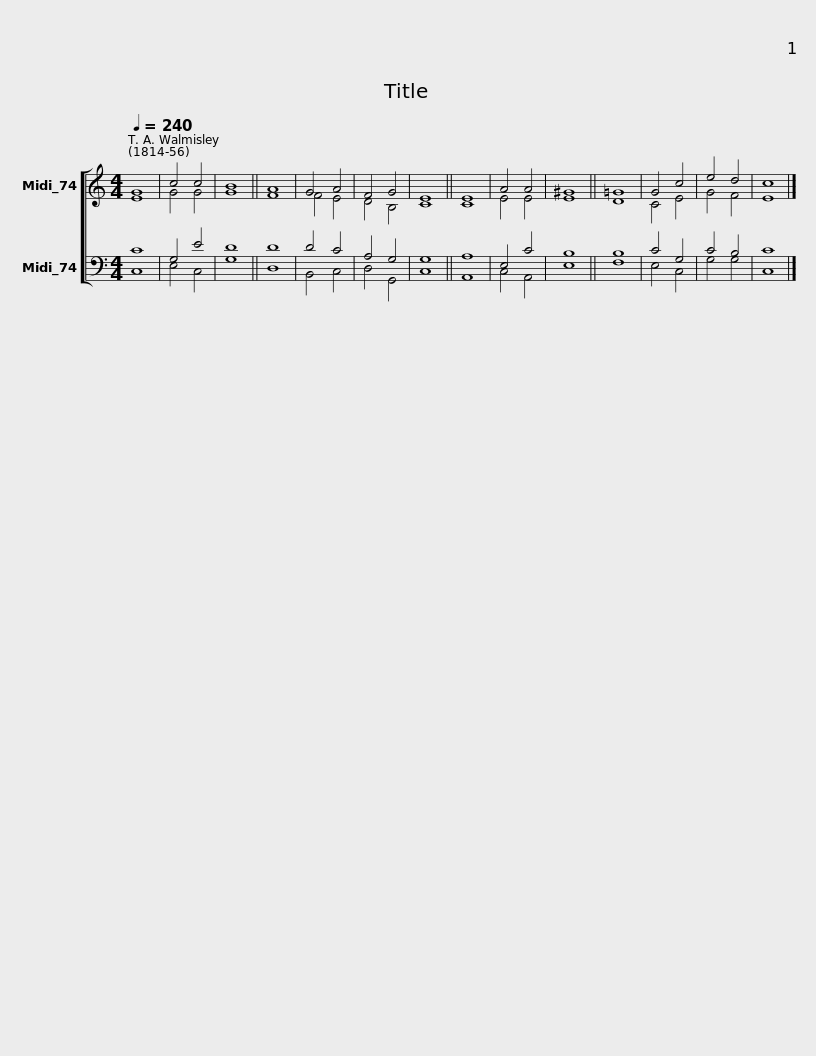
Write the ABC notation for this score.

X:1
%%score [ ( 1 2 ) ( 3 4 ) ]
L:1/8
Q:1/4=240
M:4/4
I:linebreak $
K:C
V:1 treble
V:2 treble
V:3 bass
V:4 bass
V:1
 G8 | c4 c4 | B8 || A8 | G4 A4 | %5
 F4 G4 | E8 || E8 | A4 A4 | ^G8 || %10
 =G8 | G4 c4 | e4 d4 | c8 |] %14
V:2
 E8 | G4 G4 | G8 || F8 | F4 E4 | %5
 D4 B,4 | C8 || C8 | E4 E4 | E8 || %10
 D8 | C4 E4 | G4 F4 | E8 |] %14
V:3
 C8 | G,4 E4 | D8 || D8 | D4 C4 | %5
 A,4 G,4 | G,8 || A,8 | E,4 C4 | B,8 || %10
 B,8 | C4 G,4 | C4 B,4 | C8 |] %14
V:4
 C,8 | E,4 C,4 | G,8 || D,8 | B,,4 C,4 | %5
 D,4 G,,4 | C,8 || A,,8 | C,4 A,,4 | E,8 || %10
 F,8 | E,4 C,4 | G,4 G,4 | C,8 |] %14
